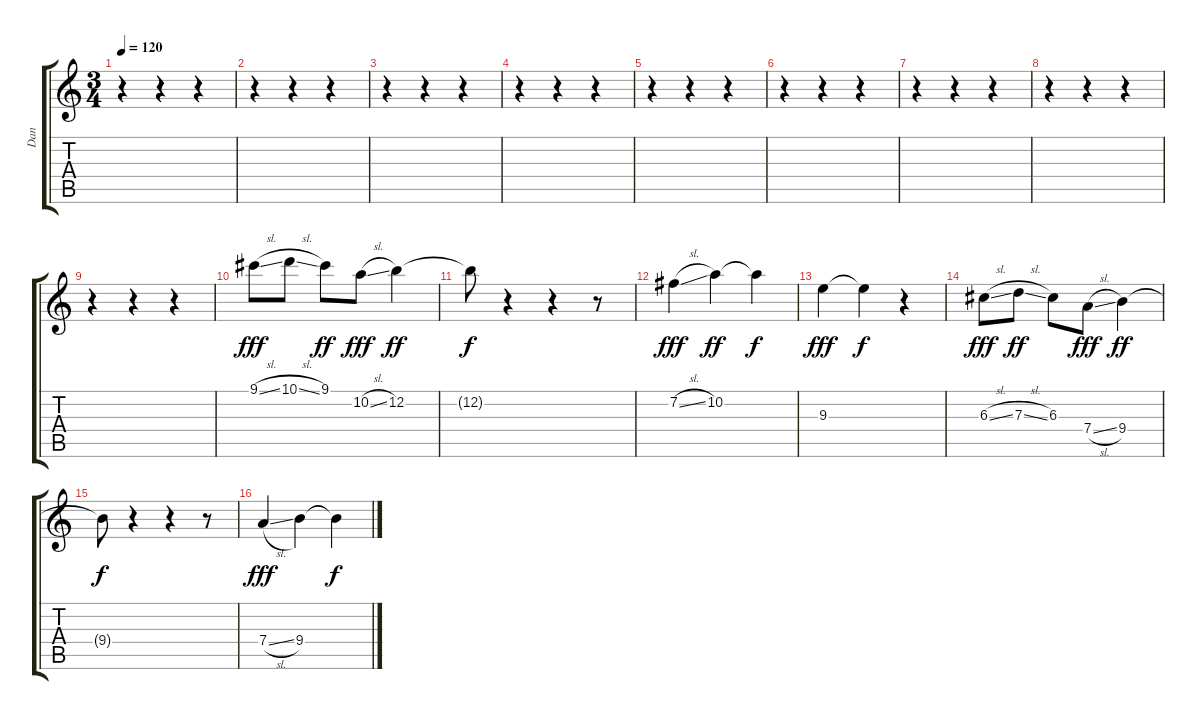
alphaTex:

\track ("Dan" "Dan") {instrument acousticguitarsteel}
\staff {score tabs}
\tuning (E4 B3 G3 D3 A2 E2) {hide}
\ts (3 4)
\tempo 120
\clef g2
\ks c
r.4{dy fff instrument acousticguitarsteel} r.4 r.4 |
r.4 r.4 r.4 |
r.4 r.4 r.4 |
r.4 r.4 r.4 |
r.4 r.4 r.4 |
r.4 r.4 r.4 |
r.4 r.4 r.4 |
r.4 r.4 r.4 |
r.4 r.4 r.4 |
9.1{sl}.8 10.1{sl}.8 9.1.8{dy ff} 10.2{sl}.8{dy fff} 12.2.4{dy ff} |
12.2{t}.8{dy f} r.4 r.4 r.8 |
7.2{sl}.4{dy fff} 10.2.4{dy ff} 10.2{t}.4{dy f} |
9.3.4{dy fff} 9.3{t}.4{dy f} r.4 |
6.3{sl}.8{dy fff} 7.3{sl}.8{dy ff} 6.3.8 7.4{sl}.8{dy fff} 9.4.4{dy ff} |
9.4{t}.8{dy f} r.4 r.4 r.8 |
7.4{sl}.4{dy fff} 9.4.4 9.4{t}.4{dy f}
